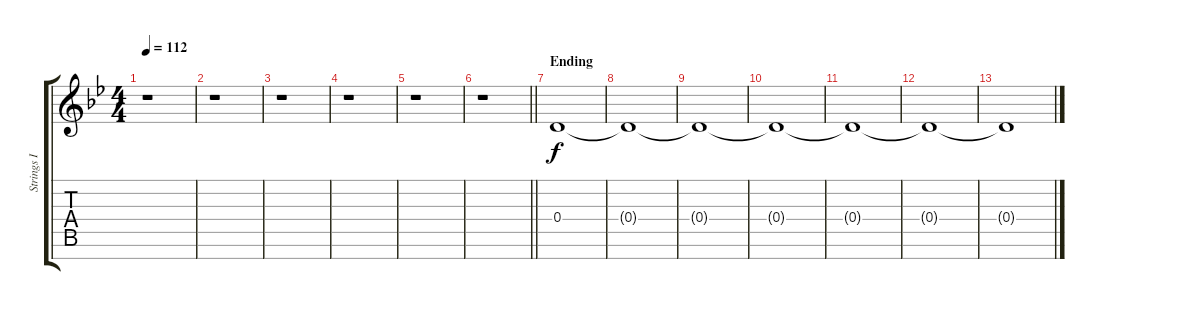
\track ("Strings I" "Strings I") {instrument stringensemble1}
\staff {score tabs}
\tuning (E5 B4 G4 D4 A3 E3 B2) {hide}
\ts (4 4)
\tempo 112
\clef g2
\ks bb
r.1{dy f} |
r.1 |
r.1 |
r.1 |
r.1 |
\barLineRight lightlight
r.1 |
\section ("" "Ending")
0.4.1 |
0.4{t}.1 |
0.4{t}.1 |
0.4{t}.1 |
0.4{t}.1 |
0.4{t}.1 |
0.4{t}.1
